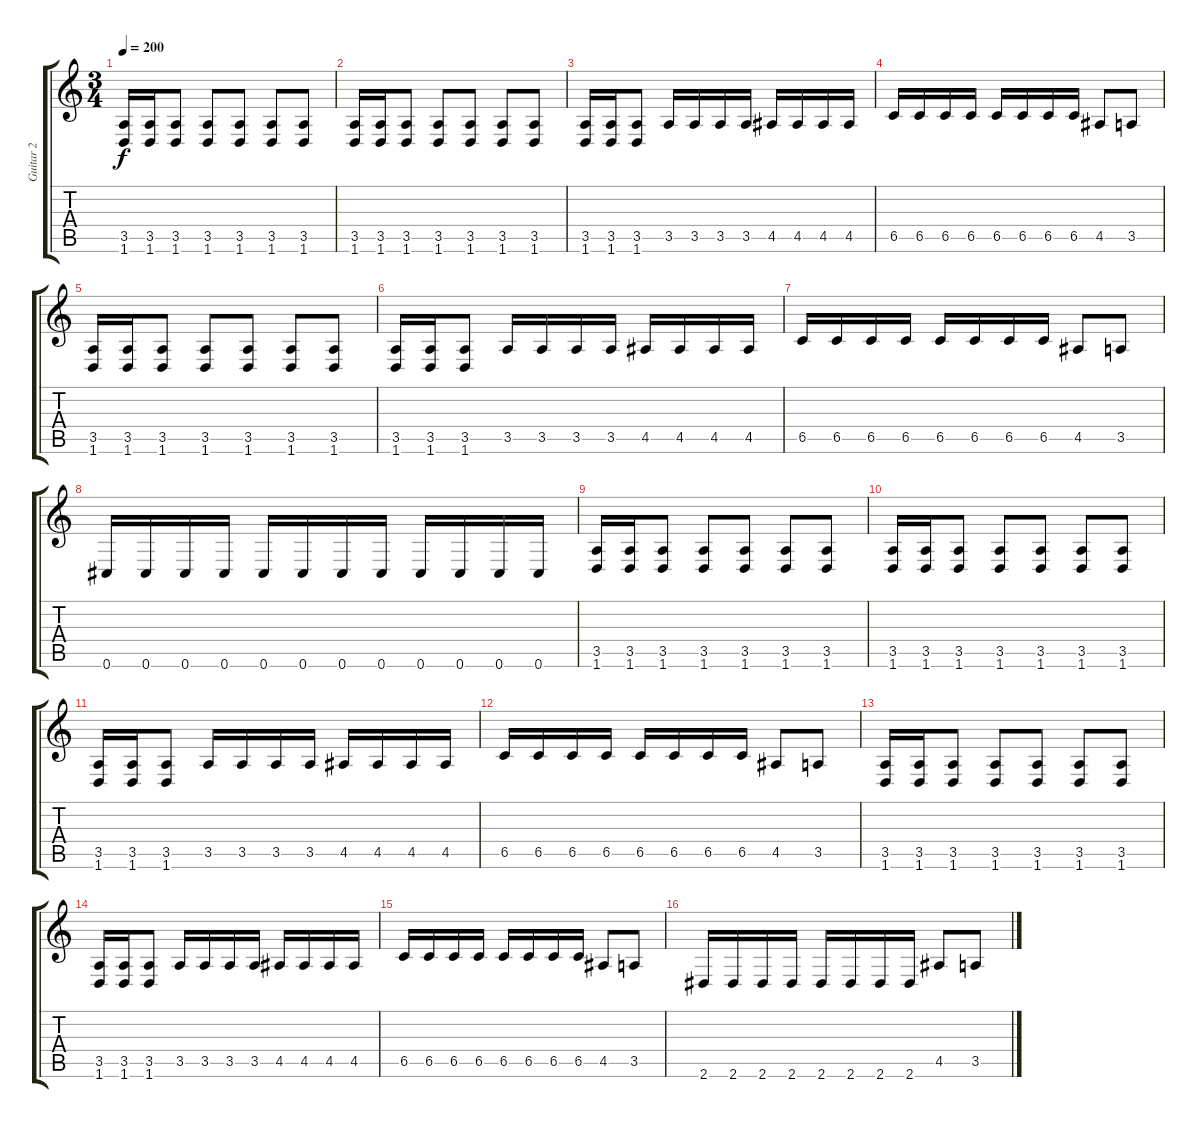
\track ("Guitar 2" "Guitar 2") {instrument distortionguitar}
\staff {score tabs}
\tuning (Db4 Ab3 E3 B2 Gb2 Db2) {hide}
\ts (3 4)
\tempo 200
\clef g2
\ks c
(3.5 1.6).16{dy f} (3.5 1.6).16 (3.5 1.6).8 (3.5 1.6).8 (3.5 1.6).8 (3.5 1.6).8 (3.5 1.6).8 |
(3.5 1.6).16 (3.5 1.6).16 (3.5 1.6).8 (3.5 1.6).8 (3.5 1.6).8 (3.5 1.6).8 (3.5 1.6).8 |
(3.5 1.6).16 (3.5 1.6).16 (3.5 1.6).8 3.5.16 3.5.16 3.5.16 3.5.16 4.5.16 4.5.16 4.5.16 4.5.16 |
6.5.16 6.5.16 6.5.16 6.5.16 6.5.16 6.5.16 6.5.16 6.5.16 4.5.8 3.5.8 |
(3.5 1.6).16 (3.5 1.6).16 (3.5 1.6).8 (3.5 1.6).8 (3.5 1.6).8 (3.5 1.6).8 (3.5 1.6).8 |
(3.5 1.6).16 (3.5 1.6).16 (3.5 1.6).8 3.5.16 3.5.16 3.5.16 3.5.16 4.5.16 4.5.16 4.5.16 4.5.16 |
6.5.16 6.5.16 6.5.16 6.5.16 6.5.16 6.5.16 6.5.16 6.5.16 4.5.8 3.5.8 |
0.6.16 0.6.16 0.6.16 0.6.16 0.6.16 0.6.16 0.6.16 0.6.16 0.6.16 0.6.16 0.6.16 0.6.16 |
(3.5 1.6).16 (3.5 1.6).16 (3.5 1.6).8 (3.5 1.6).8 (3.5 1.6).8 (3.5 1.6).8 (3.5 1.6).8 |
(3.5 1.6).16 (3.5 1.6).16 (3.5 1.6).8 (3.5 1.6).8 (3.5 1.6).8 (3.5 1.6).8 (3.5 1.6).8 |
(3.5 1.6).16 (3.5 1.6).16 (3.5 1.6).8 3.5.16 3.5.16 3.5.16 3.5.16 4.5.16 4.5.16 4.5.16 4.5.16 |
6.5.16 6.5.16 6.5.16 6.5.16 6.5.16 6.5.16 6.5.16 6.5.16 4.5.8 3.5.8 |
(3.5 1.6).16 (3.5 1.6).16 (3.5 1.6).8 (3.5 1.6).8 (3.5 1.6).8 (3.5 1.6).8 (3.5 1.6).8 |
(3.5 1.6).16 (3.5 1.6).16 (3.5 1.6).8 3.5.16 3.5.16 3.5.16 3.5.16 4.5.16 4.5.16 4.5.16 4.5.16 |
6.5.16 6.5.16 6.5.16 6.5.16 6.5.16 6.5.16 6.5.16 6.5.16 4.5.8 3.5.8 |
2.6.16 2.6.16 2.6.16 2.6.16 2.6.16 2.6.16 2.6.16 2.6.16 4.5.8 3.5.8
